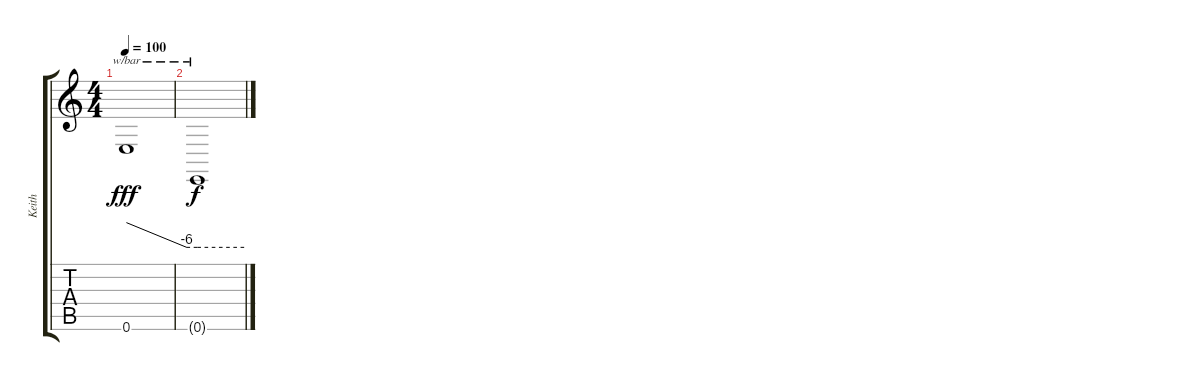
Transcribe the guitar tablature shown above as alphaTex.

\track ("Keith" "Keith") {instrument distortionguitar}
\staff {score tabs}
\tuning (E4 B3 G3 D3 A2 E2) {hide}
\ts (4 4)
\tempo 100
\clef g2
\ks c
0.6.1{tbe (custom default 0 0 51 -24 60 -24) dy fff} |
0.6{t}.1{tbe (hold default 0 -24 60 -24) dy f volume 0}
